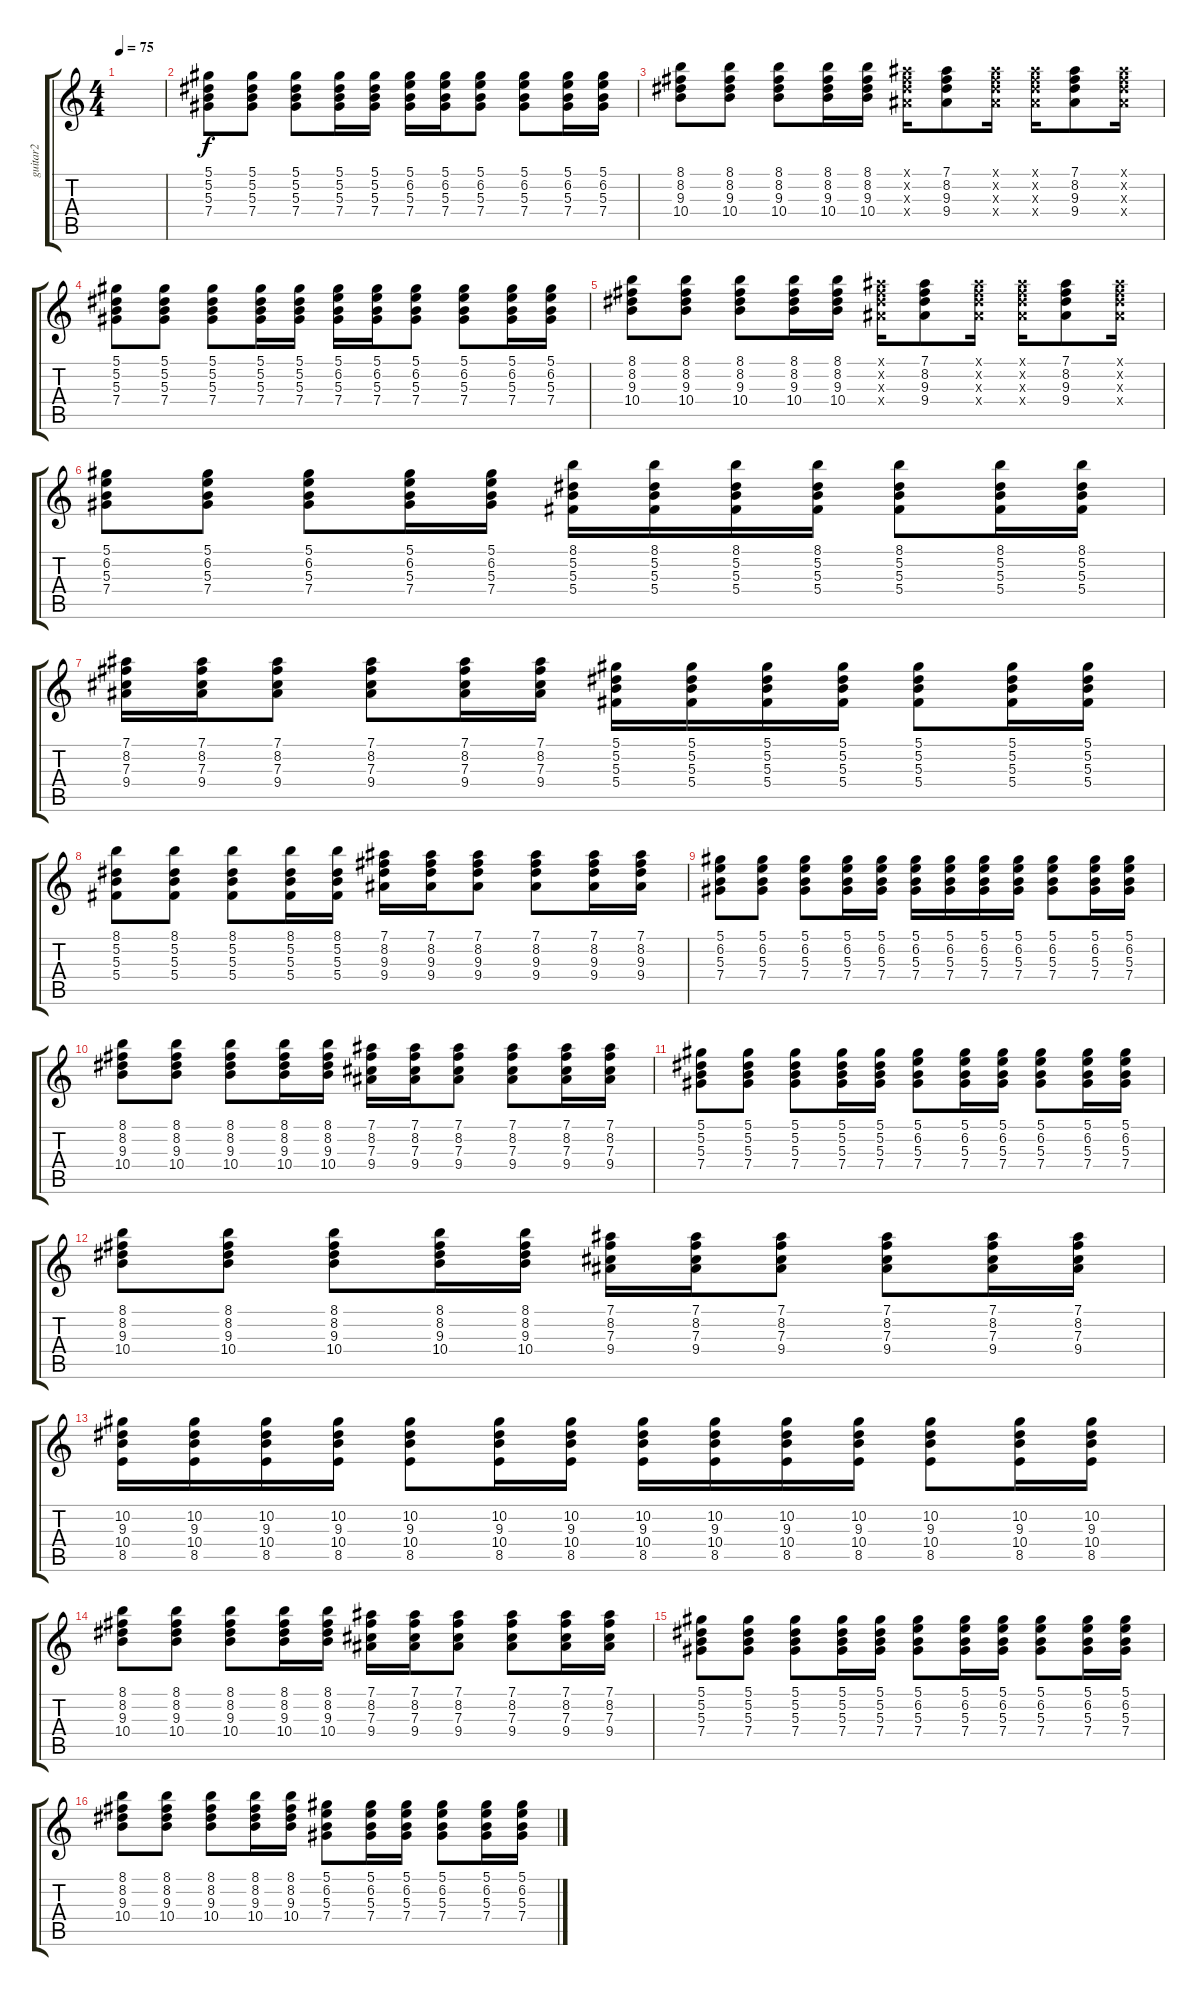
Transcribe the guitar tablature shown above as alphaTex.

\track ("guitar2" "guitar2") {instrument acousticguitarsteel}
\staff {score tabs}
\tuning (Eb4 Bb3 Gb3 Db3 Ab2 Eb2) {hide}
\ts (4 4)
\tempo 75
\clef g2
\ks c
|
(5.1 5.2 5.3 7.4).8 (5.1 5.2 5.3 7.4).8 (5.1 5.2 5.3 7.4).8 (5.1 5.2 5.3 7.4).16 (5.1 5.2 5.3 7.4).16 (5.1 6.2 5.3 7.4).16 (5.1 6.2 5.3 7.4).16 (5.1 6.2 5.3 7.4).8 (5.1 6.2 5.3 7.4).8 (5.1 6.2 5.3 7.4).16 (5.1 6.2 5.3 7.4).16 |
(8.1 8.2 9.3 10.4).8 (8.1 8.2 9.3 10.4).8 (8.1 8.2 9.3 10.4).8 (8.1 8.2 9.3 10.4).16 (8.1 8.2 9.3 10.4).16 (7.1{x} 8.2{x} 9.3{x} 9.4{x}).16 (7.1 8.2 9.3 9.4).8 (7.1{x} 8.2{x} 9.3{x} 9.4{x}).16 (7.1{x} 8.2{x} 9.3{x} 9.4{x}).16 (7.1 8.2 9.3 9.4).8 (7.1{x} 8.2{x} 9.3{x} 9.4{x}).16 |
(5.1 5.2 5.3 7.4).8 (5.1 5.2 5.3 7.4).8 (5.1 5.2 5.3 7.4).8 (5.1 5.2 5.3 7.4).16 (5.1 5.2 5.3 7.4).16 (5.1 6.2 5.3 7.4).16 (5.1 6.2 5.3 7.4).16 (5.1 6.2 5.3 7.4).8 (5.1 6.2 5.3 7.4).8 (5.1 6.2 5.3 7.4).16 (5.1 6.2 5.3 7.4).16 |
(8.1 8.2 9.3 10.4).8 (8.1 8.2 9.3 10.4).8 (8.1 8.2 9.3 10.4).8 (8.1 8.2 9.3 10.4).16 (8.1 8.2 9.3 10.4).16 (7.1{x} 8.2{x} 9.3{x} 9.4{x}).16 (7.1 8.2 9.3 9.4).8 (7.1{x} 8.2{x} 9.3{x} 9.4{x}).16 (7.1{x} 8.2{x} 9.3{x} 9.4{x}).16 (7.1 8.2 9.3 9.4).8 (7.1{x} 8.2{x} 9.3{x} 9.4{x}).16 |
(5.1 6.2 5.3 7.4).8 (5.1 6.2 5.3 7.4).8 (5.1 6.2 5.3 7.4).8 (5.1 6.2 5.3 7.4).16 (5.1 6.2 5.3 7.4).16 (8.1 5.2 5.3 5.4).16 (8.1 5.2 5.3 5.4).16 (8.1 5.2 5.3 5.4).16 (8.1 5.2 5.3 5.4).16 (8.1 5.2 5.3 5.4).8 (8.1 5.2 5.3 5.4).16 (8.1 5.2 5.3 5.4).16 |
(7.1 8.2 7.3 9.4).16 (7.1 8.2 7.3 9.4).16 (7.1 8.2 7.3 9.4).8 (7.1 8.2 7.3 9.4).8 (7.1 8.2 7.3 9.4).16 (7.1 8.2 7.3 9.4).16 (5.1 5.2 5.3 5.4).16 (5.1 5.2 5.3 5.4).16 (5.1 5.2 5.3 5.4).16 (5.1 5.2 5.3 5.4).16 (5.1 5.2 5.3 5.4).8 (5.1 5.2 5.3 5.4).16 (5.1 5.2 5.3 5.4).16 |
(8.1 5.2 5.3 5.4).8 (8.1 5.2 5.3 5.4).8 (8.1 5.2 5.3 5.4).8 (8.1 5.2 5.3 5.4).16 (8.1 5.2 5.3 5.4).16 (7.1 8.2 9.3 9.4).16 (7.1 8.2 9.3 9.4).16 (7.1 8.2 9.3 9.4).8 (7.1 8.2 9.3 9.4).8 (7.1 8.2 9.3 9.4).16 (7.1 8.2 9.3 9.4).16 |
(5.1 6.2 5.3 7.4).8 (5.1 6.2 5.3 7.4).8 (5.1 6.2 5.3 7.4).8 (5.1 6.2 5.3 7.4).16 (5.1 6.2 5.3 7.4).16 (5.1 6.2 5.3 7.4).16 (5.1 6.2 5.3 7.4).16 (5.1 6.2 5.3 7.4).16 (5.1 6.2 5.3 7.4).16 (5.1 6.2 5.3 7.4).8 (5.1 6.2 5.3 7.4).16 (5.1 6.2 5.3 7.4).16 |
(8.1 8.2 9.3 10.4).8 (8.1 8.2 9.3 10.4).8 (8.1 8.2 9.3 10.4).8 (8.1 8.2 9.3 10.4).16 (8.1 8.2 9.3 10.4).16 (7.1 8.2 7.3 9.4).16 (7.1 8.2 7.3 9.4).16 (7.1 8.2 7.3 9.4).8 (7.1 8.2 7.3 9.4).8 (7.1 8.2 7.3 9.4).16 (7.1 8.2 7.3 9.4).16 |
(5.1 5.2 5.3 7.4).8 (5.1 5.2 5.3 7.4).8 (5.1 5.2 5.3 7.4).8 (5.1 5.2 5.3 7.4).16 (5.1 5.2 5.3 7.4).16 (5.1 6.2 5.3 7.4).8 (5.1 6.2 5.3 7.4).16 (5.1 6.2 5.3 7.4).16 (5.1 6.2 5.3 7.4).8 (5.1 6.2 5.3 7.4).16 (5.1 6.2 5.3 7.4).16 |
(8.1 8.2 9.3 10.4).8 (8.1 8.2 9.3 10.4).8 (8.1 8.2 9.3 10.4).8 (8.1 8.2 9.3 10.4).16 (8.1 8.2 9.3 10.4).16 (7.1 8.2 7.3 9.4).16 (7.1 8.2 7.3 9.4).16 (7.1 8.2 7.3 9.4).8 (7.1 8.2 7.3 9.4).8 (7.1 8.2 7.3 9.4).16 (7.1 8.2 7.3 9.4).16 |
(10.2 9.3 10.4 8.5).16 (10.2 9.3 10.4 8.5).16 (10.2 9.3 10.4 8.5).16 (10.2 9.3 10.4 8.5).16 (10.2 9.3 10.4 8.5).8 (10.2 9.3 10.4 8.5).16 (10.2 9.3 10.4 8.5).16 (10.2 9.3 10.4 8.5).16 (10.2 9.3 10.4 8.5).16 (10.2 9.3 10.4 8.5).16 (10.2 9.3 10.4 8.5).16 (10.2 9.3 10.4 8.5).8 (10.2 9.3 10.4 8.5).16 (10.2 9.3 10.4 8.5).16 |
(8.1 8.2 9.3 10.4).8 (8.1 8.2 9.3 10.4).8 (8.1 8.2 9.3 10.4).8 (8.1 8.2 9.3 10.4).16 (8.1 8.2 9.3 10.4).16 (7.1 8.2 7.3 9.4).16 (7.1 8.2 7.3 9.4).16 (7.1 8.2 7.3 9.4).8 (7.1 8.2 7.3 9.4).8 (7.1 8.2 7.3 9.4).16 (7.1 8.2 7.3 9.4).16 |
(5.1 5.2 5.3 7.4).8 (5.1 5.2 5.3 7.4).8 (5.1 5.2 5.3 7.4).8 (5.1 5.2 5.3 7.4).16 (5.1 5.2 5.3 7.4).16 (5.1 6.2 5.3 7.4).8 (5.1 6.2 5.3 7.4).16 (5.1 6.2 5.3 7.4).16 (5.1 6.2 5.3 7.4).8 (5.1 6.2 5.3 7.4).16 (5.1 6.2 5.3 7.4).16 |
(8.1 8.2 9.3 10.4).8 (8.1 8.2 9.3 10.4).8 (8.1 8.2 9.3 10.4).8 (8.1 8.2 9.3 10.4).16 (8.1 8.2 9.3 10.4).16 (5.1 6.2 5.3 7.4).8 (5.1 6.2 5.3 7.4).16 (5.1 6.2 5.3 7.4).16 (5.1 6.2 5.3 7.4).8 (5.1 6.2 5.3 7.4).16 (5.1 6.2 5.3 7.4).16
